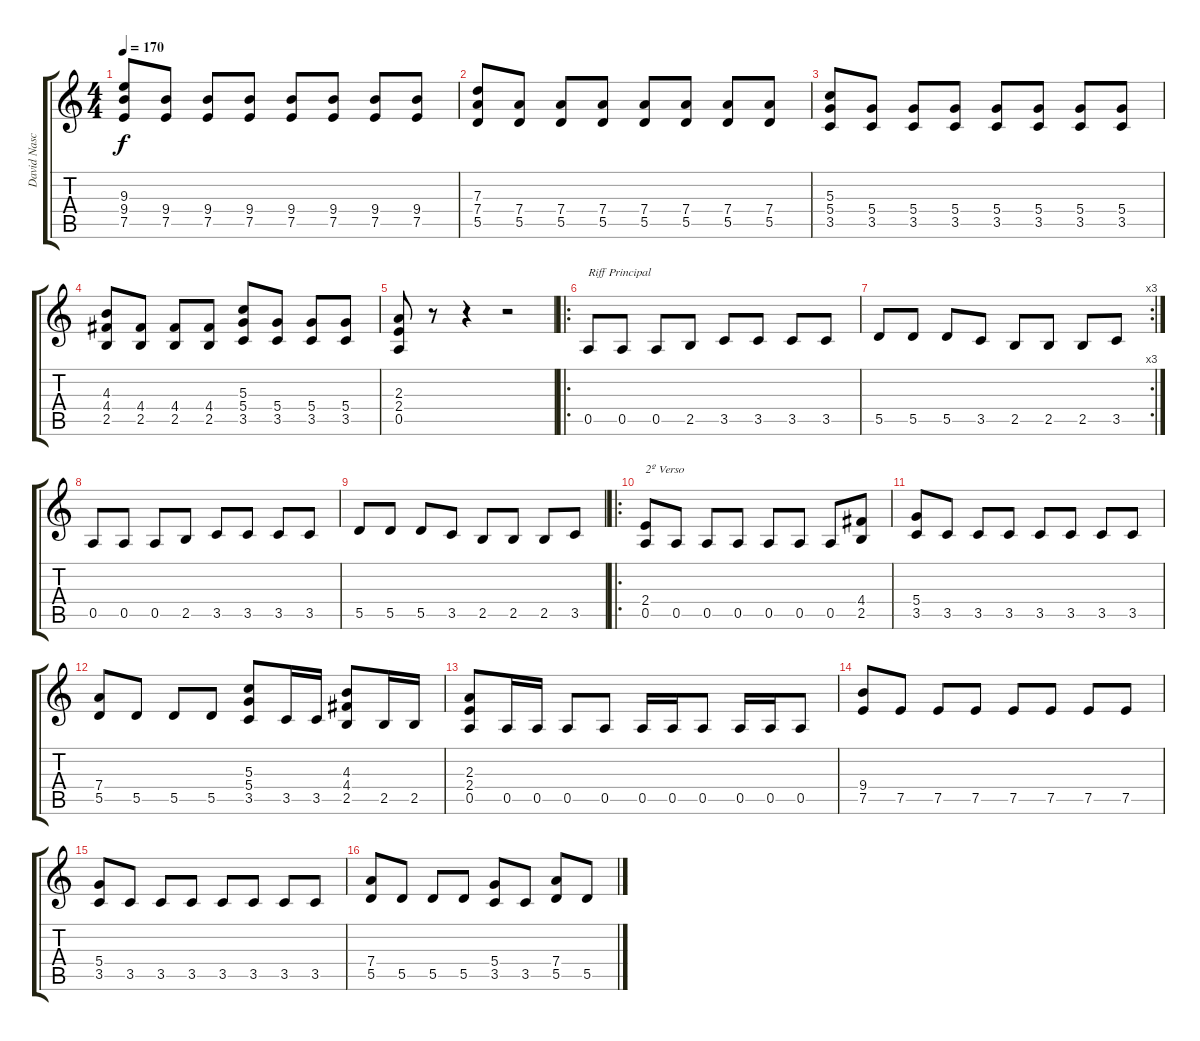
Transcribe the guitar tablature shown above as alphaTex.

\track ("David Nascimento" "David Nasc") {instrument distortionguitar}
\staff {score tabs}
\tuning (E4 B3 G3 D3 A2 E2) {hide}
\ts (4 4)
\tempo 170
\clef g2
\ks c
(9.3 9.4 7.5).8{dy f} (9.4 7.5).8 (9.4 7.5).8 (9.4 7.5).8 (9.4 7.5).8 (9.4 7.5).8 (9.4 7.5).8 (9.4 7.5).8 |
(7.3 7.4 5.5).8 (7.4 5.5).8 (7.4 5.5).8 (7.4 5.5).8 (7.4 5.5).8 (7.4 5.5).8 (7.4 5.5).8 (7.4 5.5).8 |
(5.3 5.4 3.5).8 (5.4 3.5).8 (5.4 3.5).8 (5.4 3.5).8 (5.4 3.5).8 (5.4 3.5).8 (5.4 3.5).8 (5.4 3.5).8 |
(4.3 4.4 2.5).8 (4.4 2.5).8 (4.4 2.5).8 (4.4 2.5).8 (5.3 5.4 3.5).8 (5.4 3.5).8 (5.4 3.5).8 (5.4 3.5).8 |
(2.3 2.4 0.5).8 r.8 r.4 r.2 |
\ro
0.5.8{txt "Riff Principal"} 0.5.8 0.5.8 2.5.8 3.5.8 3.5.8 3.5.8 3.5.8 |
\rc 3
5.5.8 5.5.8 5.5.8 3.5.8 2.5.8 2.5.8 2.5.8 3.5.8 |
0.5.8 0.5.8 0.5.8 2.5.8 3.5.8 3.5.8 3.5.8 3.5.8 |
5.5.8 5.5.8 5.5.8 3.5.8 2.5.8 2.5.8 2.5.8 3.5.8 |
\ro
(2.4 0.5).8{txt "2º Verso"} 0.5.8 0.5.8 0.5.8 0.5.8 0.5.8 0.5.8 (4.4 2.5).8 |
(5.4 3.5).8 3.5.8 3.5.8 3.5.8 3.5.8 3.5.8 3.5.8 3.5.8 |
(7.4 5.5).8 5.5.8 5.5.8 5.5.8 (5.3 5.4 3.5).8 3.5.16 3.5.16 (4.3 4.4 2.5).8 2.5.16 2.5.16 |
(2.3 2.4 0.5).8 0.5.16 0.5.16 0.5.8 0.5.8 0.5.16 0.5.16 0.5.8 0.5.16 0.5.16 0.5.8 |
(9.4 7.5).8 7.5.8 7.5.8 7.5.8 7.5.8 7.5.8 7.5.8 7.5.8 |
(5.4 3.5).8 3.5.8 3.5.8 3.5.8 3.5.8 3.5.8 3.5.8 3.5.8 |
(7.4 5.5).8 5.5.8 5.5.8 5.5.8 (5.4 3.5).8 3.5.8 (7.4 5.5).8 5.5.8
